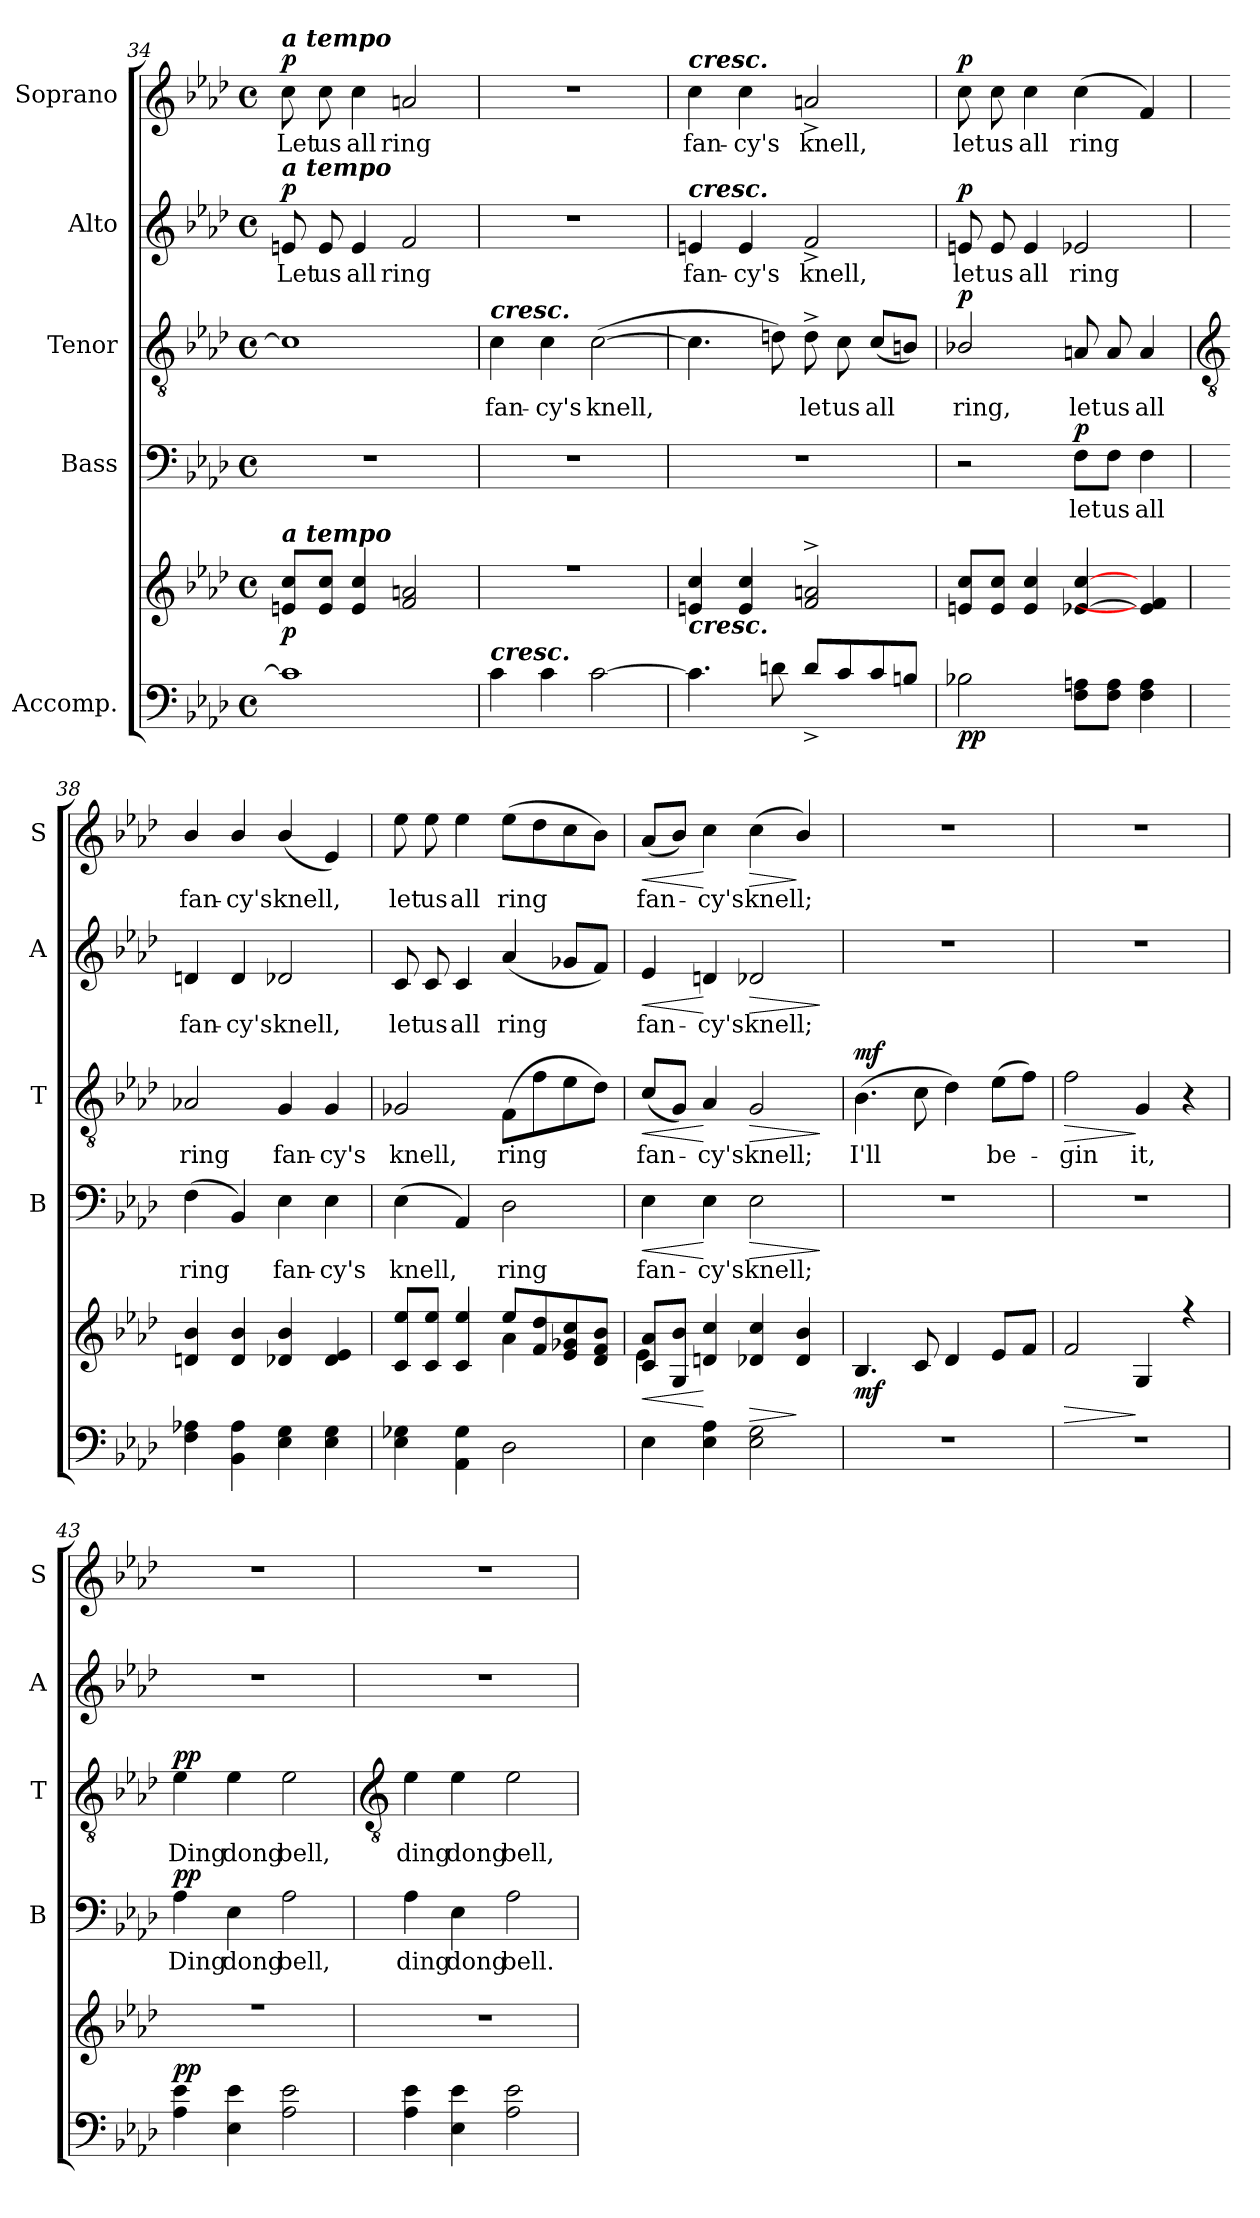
**kern	**kern	**dynam	**kern	**text	**dynam	**kern	**text	**dynam	**kern	**text	**dynam	**kern	**text	**dynam
*part5	*part5	*part5	*part4	*part4	*part4	*part3	*part3	*part3	*part2	*part2	*part2	*part1	*part1	*part1
*staff6	*staff5	*staff5/6	*staff4	*staff4	*staff4	*staff3	*staff3	*staff3	*staff2	*staff2	*staff2	*staff1	*staff1	*staff1
*I"Accomp.	*	*	*I"Bass	*	*	*I"Tenor	*	*	*I"Alto	*	*	*I"Soprano	*	*
*	*	*	*I'B	*	*	*I'T	*	*	*I'A	*	*	*I'S	*	*
*clefF4	*clefG2	*	*clefF4	*	*	*clefGv2	*	*	*clefG2	*	*	*clefG2	*	*
*k[b-e-a-d-]	*k[b-e-a-d-]	*	*k[b-e-a-d-]	*	*	*k[b-e-a-d-]	*	*	*k[b-e-a-d-]	*	*	*k[b-e-a-d-]	*	*
*A-:	*A-:	*	*A-:	*	*	*A-:	*	*	*A-:	*	*	*A-:	*	*
*M4/4	*M4/4	*	*M4/4	*	*	*M4/4	*	*	*M4/4	*	*	*M4/4	*	*
*met(c)	*met(c)	*	*met(c)	*	*	*met(c)	*	*	*met(c)	*	*	*met(c)	*	*
=34	=34	=34	=34	=34	=34	=34	=34	=34	=34	=34	=34	=34	=34	=34
*	*^	*	*	*	*	*	*	*	*	*	*	*	*	*
!	!	!	!	!	!	!	!	!	!	!	!	!	!LO:TX:a:Bi:t=a tempo	!	!
!	!	!	!	!	!	!	!	!	!	!LO:TX:a:Bi:t=a tempo	!	!	!	!	!
!	!LO:TX:a:Bi:t=a tempo	!	!	!	!	!	!	!	!	!	!	!	!	!	!
!	!	!	!LO:DY:b	!	!	!	!	!	!	!	!LO:LY:b	!LO:DY:b	!	!LO:LY:b	!LO:DY:b
1c]	8en 8ccL	1ryy	p	1r	.	.	1c]	.	.	8en	Let	p	8cc	Let	p
!	!	!	!	!	!	!	!	!	!	!	!LO:LY:b	!	!	!LO:LY:b	!
.	8e 8ccJ	.	.	.	.	.	.	.	.	8e	us	.	8cc	us	.
!	!	!	!	!	!	!	!	!	!	!	!LO:LY:b	!	!	!LO:LY:b	!
.	4e 4cc	.	.	.	.	.	.	.	.	4e	all	.	4cc	all	.
!	!	!	!	!	!	!	!	!	!	!	!LO:LY:b	!	!	!LO:LY:b	!
.	2f 2an	.	.	.	.	.	.	.	.	2f	ring	.	2an	ring	.
=35	=35	=35	=35	=35	=35	=35	=35	=35	=35	=35	=35	=35	=35	=35	=35
!	!	!	!	!	!	!	!LO:TX:a:Bi:t=cresc.	!	!	!	!	!	!	!	!
!LO:TX:a:Bi:t=cresc.	!	!	!	!	!	!	!	!	!	!	!	!	!	!	!
!	!	!	!	!	!	!	!	!LO:LY:b	!	!	!	!	!	!	!
4c	1r	1ryy	.	1r	.	.	4c	fan-	.	1r	.	.	1r	.	.
!	!	!	!	!	!	!	!	!LO:LY:b	!	!	!	!	!	!	!
4c	.	.	.	.	.	.	4c	-cy's	.	.	.	.	.	.	.
!	!	!	!	!	!	!	!	!LO:LY:b	!	!	!	!	!	!	!
[2c	.	.	.	.	.	.	(>[2c	knell,	.	.	.	.	.	.	.
=36	=36	=36	=36	=36	=36	=36	=36	=36	=36	=36	=36	=36	=36	=36	=36
!	!	!	!	!	!	!	!	!	!	!	!	!	!LO:TX:a:Bi:t=cresc.	!	!
!	!	!	!	!	!	!	!	!	!	!LO:TX:a:Bi:t=cresc.	!	!	!	!	!
!	!LO:TX:b:Bi:t=cresc.	!	!	!	!	!	!	!	!	!	!	!	!	!	!
!	!	!	!	!	!	!	!	!	!	!	!LO:LY:b	!	!	!LO:LY:b	!
4.c]	4en 4cc	1ryy	.	1r	.	.	4.c]	.	.	4en	fan-	.	4cc	fan-	.
!	!	!	!	!	!	!	!	!	!	!	!LO:LY:b	!	!	!LO:LY:b	!
.	4e 4cc	.	.	.	.	.	.	.	.	4e	-cy's	.	4cc	-cy's	.
8dn	.	.	.	.	.	.	8dn)	.	.	.	.	.	.	.	.
!	!	!	!	!	!	!	!	!LO:LY:b	!	!	!LO:LY:b	!	!	!LO:LY:b	!
8d^L	2f^ 2an^	.	.	.	.	.	8d^	let	.	2f^	knell,	.	2an^	knell,	.
!	!	!	!	!	!	!	!	!LO:LY:b	!	!	!	!	!	!	!
8c	.	.	.	.	.	.	8c	us	.	.	.	.	.	.	.
!	!	!	!	!	!	!	!	!LO:LY:b	!	!	!	!	!	!	!
8c	.	.	.	.	.	.	(>8cL	all	.	.	.	.	.	.	.
8Bn/J	.	.	.	.	.	.	8Bn/J)	.	.	.	.	.	.	.	.
=37	=37	=37	=37	=37	=37	=37	=37	=37	=37	=37	=37	=37	=37	=37	=37
!	!	!	!LO:DY:b=2	!	!	!	!	!LO:LY:b	!	!	!LO:LY:b	!	!	!LO:LY:b	!
!	!	!	!LO:DY:n=1:b	!	!	!	!	!	!LO:DY:b	!	!	!LO:DY:b	!	!	!LO:DY:b
2B-X\	8en 8ccL	1ryy	p p	2r	.	.	2B-X/	ring,	p	8en	let	p	8cc	let	p
!	!	!	!	!	!	!	!	!	!	!	!LO:LY:b	!	!	!LO:LY:b	!
.	8e 8ccJ	.	.	.	.	.	.	.	.	8e	us	.	8cc	us	.
!	!	!	!	!	!	!	!	!	!	!	!LO:LY:b	!	!	!LO:LY:b	!
.	4e 4cc	.	.	.	.	.	.	.	.	4e	all	.	4cc	all	.
!	!	!	!	!	!LO:LY:b	!LO:DY:b	!	!LO:LY:b	!	!	!LO:LY:b	!	!	!LO:LY:b	!
8F 8AnL	[4e-X [4cc	.	.	8F\L	let	p	8An	let	.	2e-X	ring	.	(<4cc	ring	.
!	!	!	!	!	!LO:LY:b	!	!	!LO:LY:b	!	!	!	!	!	!	!
8F 8AJ	.	.	.	8F\J	us	.	8A	us	.	.	.	.	.	.	.
!	!	!	!	!	!LO:LY:b	!	!	!LO:LY:b	!	!	!	!	!	!	!
4F 4A	4e-] 4f]	.	.	4F	all	.	4A	all	.	.	.	.	4f)	.	.
!!LO:LB:g=z
=38	=38	=38	=38	=38	=38	=38	=38	=38	=38	=38	=38	=38	=38	=38	=38
*	*	*	*	*	*	*	*clefGv2	*	*	*	*	*	*	*	*
!	!	!	!	!	!LO:LY:b	!	!	!LO:LY:b	!	!	!LO:LY:b	!	!	!LO:LY:b	!
4F 4A-X	4dn/ 4b-/	1ryy	.	(<4F	ring	.	2A-X	ring	.	4dn	fan-	.	4b-/	fan-	.
!	!	!	!	!	!	!	!	!	!	!	!LO:LY:b	!	!	!LO:LY:b	!
4BB- 4A-	4d/ 4b-/	.	.	4BB-)	.	.	.	.	.	4d	-cy's	.	4b-/	-cy's	.
!	!	!	!	!	!LO:LY:b	!	!	!LO:LY:b	!	!	!LO:LY:b	!	!	!LO:LY:b	!
4E- 4G	4d-X/ 4b-/	.	.	4E-	fan-	.	4G	fan-	.	2d-X	knell,	.	(<4b-/	knell,	.
!	!	!	!	!	!LO:LY:b	!	!	!LO:LY:b	!	!	!	!	!	!	!
4E- 4G	4d- 4e-	.	.	4E-	-cy's	.	4G	-cy's	.	.	.	.	4e-)	.	.
=39	=39	=39	=39	=39	=39	=39	=39	=39	=39	=39	=39	=39	=39	=39	=39
!	!	!	!	!	!LO:LY:b	!	!	!LO:LY:b	!	!	!LO:LY:b	!	!	!LO:LY:b	!
4E- 4G-X	8c 8ee-L	2ryy	.	(<4E-	knell,	.	2G-X	knell,	.	8c	let	.	8ee-	let	.
!	!	!	!	!	!	!	!	!	!	!	!LO:LY:b	!	!	!LO:LY:b	!
.	8c 8ee-J	.	.	.	.	.	.	.	.	8c	us	.	8ee-	us	.
!	!	!	!	!	!	!	!	!	!	!	!LO:LY:b	!	!	!LO:LY:b	!
4AA- 4G-	4c 4ee-	.	.	4AA-)	.	.	.	.	.	4c	all	.	4ee-	all	.
!	!	!	!	!	!LO:LY:b	!	!	!LO:LY:b	!	!	!LO:LY:b	!	!	!LO:LY:b	!
2D-	8ee-/L	4a-\	.	2D-	ring	.	(>8FL	ring	.	(<4a-	ring	.	(>8ee-L	ring	.
.	8f/ 8dd-/	.	.	.	.	.	8f	.	.	.	.	.	8dd-	.	.
.	8e-/ 8g-X/ 8cc/	4ryy	.	.	.	.	8e-	.	.	8g-XL	.	.	8cc	.	.
.	8d-/ 8f/ 8b-/J	.	.	.	.	.	8d-J)	.	.	8fJ)	.	.	8b-J)	.	.
=40	=40	=40	=40	=40	=40	=40	=40	=40	=40	=40	=40	=40	=40	=40	=40
!	!	!	!LO:HP:b	!	!LO:LY:b	!LO:HP:b	!	!LO:LY:b	!LO:HP:b	!	!LO:LY:b	!LO:HP:b	!	!LO:LY:b	!LO:HP:b
4E-	8c 8a-L	4e-\	<	4E-	fan-	<	(<8cL	fan-	<	4e-	fan-	<	(<8a-L	fan-	<
.	8G 8b-J	.	.	.	.	.	8GJ)	.	.	.	.	.	8b-J)	.	.
!	!	!	!	!	!LO:LY:b	!	!	!LO:LY:b	!	!	!LO:LY:b	!	!	!LO:LY:b	!
4E- 4A-	4dn 4cc	2.ryy	[	4E-	-cy's	[	4A-	cy's	[	4dn	-cy's	[	4cc	cy's	[
!	!	!	!LO:HP:b	!	!LO:LY:b	!LO:HP:b	!	!LO:LY:b	!LO:HP:b	!	!LO:LY:b	!LO:HP:b	!	!LO:LY:b	!LO:HP:b
2E- 2G	4d-X 4cc	.	>	2E-	knell;	>	2G	knell;	>	2d-X	knell;	>	(<4cc	knell;	>
.	4d-/ 4b-/	.	]	.	.	.	.	.	.	.	.	.	4b-/)	.	]
*	*v	*v	*	*	*	*	*	*	*	*	*	*	*	*	*
.	.	.	.	.	]	.	.	]	.	.	]	.	.	.
=41	=41	=41	=41	=41	=41	=41	=41	=41	=41	=41	=41	=41	=41	=41
*	*^	*	*	*	*	*	*	*	*	*	*	*	*	*
!	!	!	!LO:DY:b	!	!	!	!	!LO:LY:b	!LO:DY:b	!	!	!	!	!	!
1r	4.B-	1ryy	mf	1r	.	.	(>4.B-	I'll	mf	1r	.	.	1r	.	.
.	8c	.	.	.	.	.	8c	.	.	.	.	.	.	.	.
.	4d-	.	.	.	.	.	4d-)	.	.	.	.	.	.	.	.
!	!	!	!	!	!	!	!	!LO:LY:b	!	!	!	!	!	!	!
.	8e-L	.	.	.	.	.	(>8e-L	be-	.	.	.	.	.	.	.
.	8fJ	.	.	.	.	.	8fJ)	.	.	.	.	.	.	.	.
=42	=42	=42	=42	=42	=42	=42	=42	=42	=42	=42	=42	=42	=42	=42	=42
!	!	!	!LO:HP:b	!	!	!	!	!LO:LY:b	!LO:HP:b	!	!	!	!	!	!
1r	2f	1ryy	>	1r	.	.	2f	gin	>	1r	.	.	1r	.	.
!	!	!	!	!	!	!	!	!LO:LY:b	!	!	!	!	!	!	!
.	4G	.	]	.	.	.	4G	it,	]	.	.	.	.	.	.
.	4r	.	.	.	.	.	4r	.	.	.	.	.	.	.	.
=43	=43	=43	=43	=43	=43	=43	=43	=43	=43	=43	=43	=43	=43	=43	=43
!	!	!	!LO:DY:a=2	!	!LO:LY:b	!LO:DY:b	!	!LO:LY:b	!LO:DY:b	!	!	!	!	!	!
4A- 4e-	1r	1ryy	pp	4A-	Ding	pp	4e-	Ding	pp	1r	.	.	1r	.	.
!	!	!	!	!	!LO:LY:b	!	!	!LO:LY:b	!	!	!	!	!	!	!
4E- 4e-	.	.	.	4E-	dong	.	4e-	dong	.	.	.	.	.	.	.
!	!	!	!	!	!LO:LY:b	!	!	!LO:LY:b	!	!	!	!	!	!	!
2A- 2e-	.	.	.	2A-	bell,	.	2e-	bell,	.	.	.	.	.	.	.
*	*v	*v	*	*	*	*	*	*	*	*	*	*	*	*	*
!!LO:LB:g=z
=44	=44	=44	=44	=44	=44	=44	=44	=44	=44	=44	=44	=44	=44	=44
*	*	*	*	*	*	*clefGv2	*	*	*	*	*	*	*	*
!	!	!	!	!LO:LY:b	!	!	!LO:LY:b	!	!	!	!	!	!	!
4A- 4e-	1r	.	4A-	ding	.	4e-	ding	.	1r	.	.	1r	.	.
!	!	!	!	!LO:LY:b	!	!	!LO:LY:b	!	!	!	!	!	!	!
4E- 4e-	.	.	4E-	dong	.	4e-	dong	.	.	.	.	.	.	.
!	!	!	!	!LO:LY:b	!	!	!LO:LY:b	!	!	!	!	!	!	!
2A- 2e-	.	.	2A-	bell.	.	2e-	bell,	.	.	.	.	.	.	.
=	=	=	=	=	=	=	=	=	=	=	=	=	=	=
*-	*-	*-	*-	*-	*-	*-	*-	*-	*-	*-	*-	*-	*-	*-
